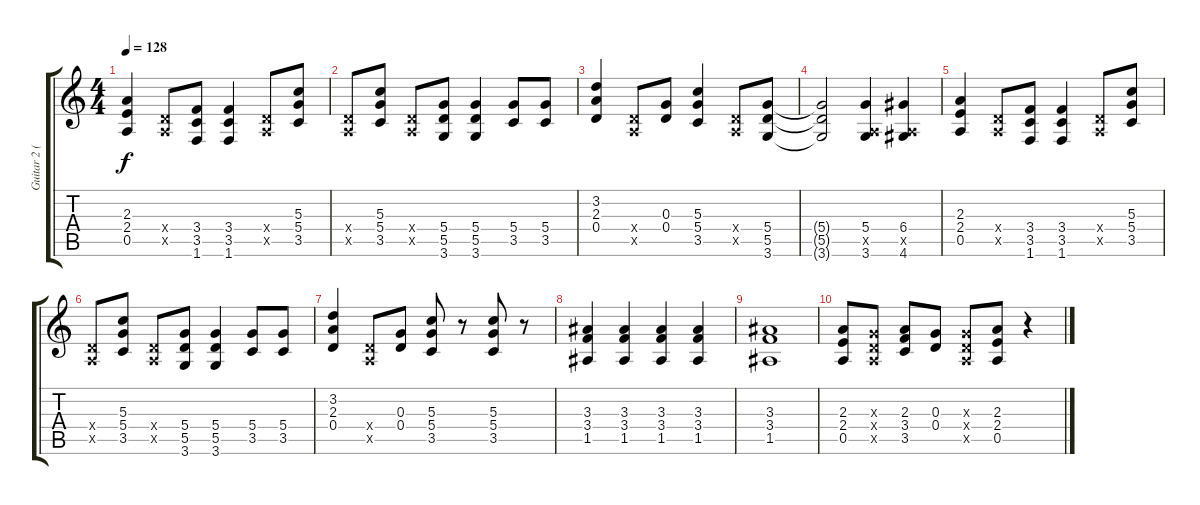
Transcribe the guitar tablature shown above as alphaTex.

\track ("Guitar 2 (Amen)" "Guitar 2 (") {instrument overdrivenguitar}
\staff {score tabs}
\tuning (E4 B3 G3 D3 A2 E2) {hide}
\ts (4 4)
\tempo 128
\clef g2
\ks c
(2.3 2.4 0.5).4{dy f} (0.4{x} 0.5{x}).8 (3.4 3.5 1.6).8 (3.4 3.5 1.6).4 (0.4{x} 0.5{x}).8 (5.3 5.4 3.5).8 |
(0.4{x} 0.5{x}).8 (5.3 5.4 3.5).8 (0.4{x} 0.5{x}).8 (5.4 5.5 3.6).8 (5.4 5.5 3.6).4 (5.4 3.5).8 (5.4 3.5).8 |
(3.2 2.3 0.4).4 (0.4{x} 0.5{x}).8 (0.3 0.4).8 (5.3 5.4 3.5).4 (0.4{x} 0.5{x}).8 (5.4 5.5 3.6).8 |
(5.4{t} 5.5{t} 3.6{t}).2 (5.4 0.5{x} 3.6).4 (6.4 0.5{x} 4.6).4 |
(2.3 2.4 0.5).4 (0.4{x} 0.5{x}).8 (3.4 3.5 1.6).8 (3.4 3.5 1.6).4 (0.4{x} 0.5{x}).8 (5.3 5.4 3.5).8 |
(0.4{x} 0.5{x}).8 (5.3 5.4 3.5).8 (0.4{x} 0.5{x}).8 (5.4 5.5 3.6).8 (5.4 5.5 3.6).4 (5.4 3.5).8 (5.4 3.5).8 |
(3.2 2.3 0.4).4 (0.4{x} 0.5{x}).8 (0.3 0.4).8 (5.3 5.4 3.5).8 r.8 (5.3 5.4 3.5).8 r.8 |
(3.3 3.4 1.5).4 (3.3 3.4 1.5).4 (3.3 3.4 1.5).4 (3.3 3.4 1.5).4 |
(3.3 3.4 1.5).1 |
(2.3 2.4 0.5).8 (0.3{x} 0.4{x} 0.5{x}).8 (2.3 3.4 3.5).8 (0.3 0.4).8 (0.3{x} 0.4{x} 0.5{x}).8 (2.3 2.4 0.5).8 r.4
